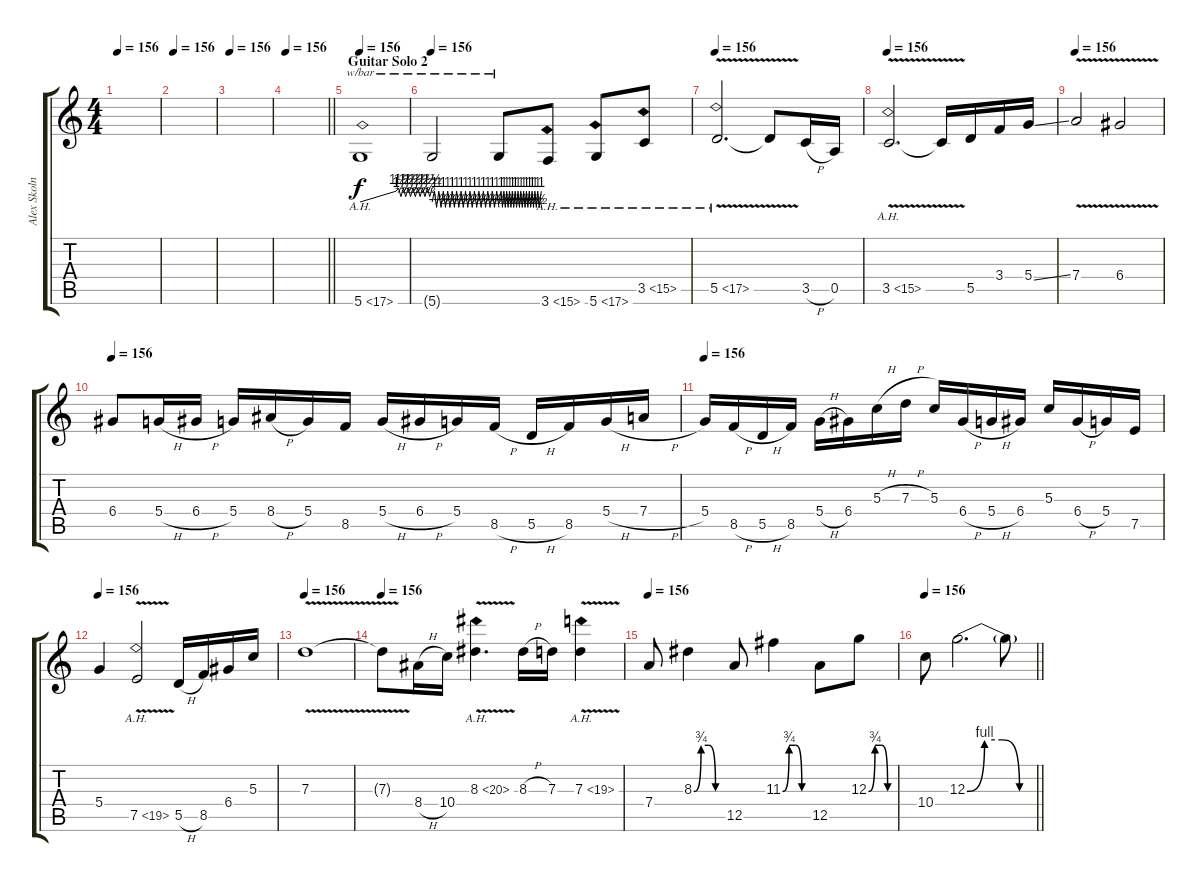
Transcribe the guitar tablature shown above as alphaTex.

\track ("Alex Skolnick - Lead" "Alex Skoln") {instrument distortionguitar}
\staff {score tabs}
\tuning (E4 B3 G3 D3 A2 D2) {hide}
\ts (4 4)
\tempo 156
\clef g2
\ks c
|
\tempo 156
|
\tempo 156
|
\tempo 156
\barLineRight lightlight
|
\section ("" "Guitar Solo 2")
\tempo 156
5.6{ah 12}.1{tbe (custom default 0 0 30 4 32 6 34 2 36 6 38 2 40 6 42 2 44 6 46 2 48 6 50 2 52 6 54 2 56 6 58 2 60 6)} |
\tempo 156
5.6{t}.2{tbe (custom default 0 0 2 4 4 -2 6 4 8 -2 10 4 12 -2 14 4 16 -2 18 4 20 -2 22 4 24 -2 26 4 28 -2 30 4 32 -2 34 4 36 -2 38 4 40 -2 42 4 44 -2 46 4 48 -2 50 4 52 -2 54 4 56 -2 58 4 60 -2)} 5.6{t}.8{tbe (custom default 0 0 3 4 5 -2 7 4 9 -2 11 4 13 -2 15 4 17 -2 19 4 21 -2 23 4 25 -2 27 4 29 -2 31 4 33 -2 35 4 37 -2 39 4 41 -2 43 4 45 -2 47 4 49 -2 51 4 53 -2 55 4 57 -2 60 4)} 3.6{ah 12}.8 5.6{ah 12}.8 3.5{ah 12}.8 |
\tempo 156
5.5{ah 12 v}.2{d} 5.5{t}.8 3.5{h}.16 0.5.16 |
\tempo 156
3.5{ah 12 v}.2{d} 3.5{t}.16 5.5.16 3.4.16 5.4{ss}.16 |
\tempo 156
7.4{v}.2 6.4{v}.2 |
\tempo 156
6.4.8 5.4{h}.16 6.4{h}.16 5.4.16 8.4{h}.16 5.4.16 8.5.16 5.4{h}.16 6.4{h}.16 5.4.16 8.5{h}.16 5.5{h}.16 8.5.16 5.4{h}.16 7.4{h}.16 |
\tempo 156
5.4.16 8.5{h}.16 5.5{h}.16 8.5.16 5.4{h}.16 6.4.16 5.3{h}.16 7.3{h}.16 5.3.16 6.4{h}.16 5.4{h}.16 6.4.16 5.3.16 6.4{h}.16 5.4.16 7.5.16 |
\tempo 156
5.4.4 7.5{ah 12 v}.2 5.5{h}.16 8.5.16 6.4.16 5.3.16 |
\tempo 156
7.3{v}.1 |
\tempo 156
7.3{t}.8 8.4{h}.16 10.4.16 8.3{ah 12 v}.4{d} 8.3{h}.16 7.3.16 7.3{ah 12 v}.4 |
\tempo 156
7.4.8 8.3{be (custom 0 0 15 3 30 3 45 0 60 0)}.4 12.5.8 11.3{be (custom 0 0 15 3 30 3 45 0 60 0)}.4 12.5.8 12.3{be (custom 0 0 15 3 30 3 45 0 60 0)}.8 |
\tempo 156
\barLineRight lightlight
10.4.8 12.3{be (custom 0 0 15 4 30 4 45 0 60 0)}.2{d} 12.3{t}.8
